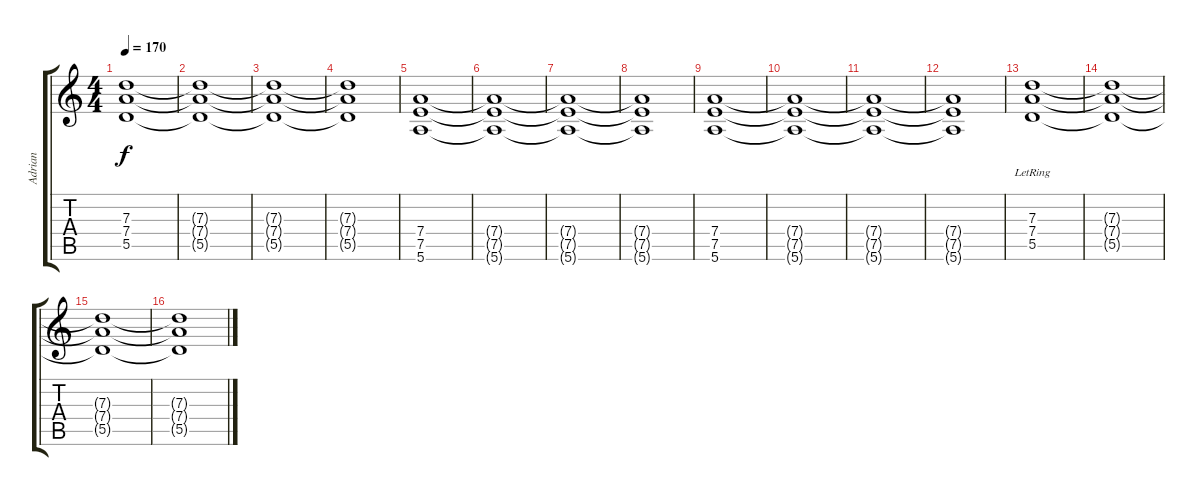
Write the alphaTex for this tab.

\track ("Adrian" "Adrian") {instrument electricguitarclean}
\staff {score tabs}
\tuning (E4 B3 G3 D3 A2 E2) {hide}
\ts (4 4)
\tempo 170
\clef g2
\ks c
(7.3 7.4 5.5).1{dy f} |
(7.3{t} 7.4{t} 5.5{t}).1 |
(7.3{t} 7.4{t} 5.5{t}).1 |
(7.3{t} 7.4{t} 5.5{t}).1 |
(7.4 7.5 5.6).1 |
(7.4{t} 7.5{t} 5.6{t}).1 |
(7.4{t} 7.5{t} 5.6{t}).1 |
(7.4{t} 7.5{t} 5.6{t}).1 |
(7.4 7.5 5.6).1 |
(7.4{t} 7.5{t} 5.6{t}).1 |
(7.4{t} 7.5{t} 5.6{t}).1 |
(7.4{t} 7.5{t} 5.6{t}).1 |
(7.3{lr} 7.4 5.5).1 |
(7.3{t} 7.4{t} 5.5{t}).1 |
(7.3{t} 7.4{t} 5.5{t}).1 |
(7.3{t} 7.4{t} 5.5{t}).1
